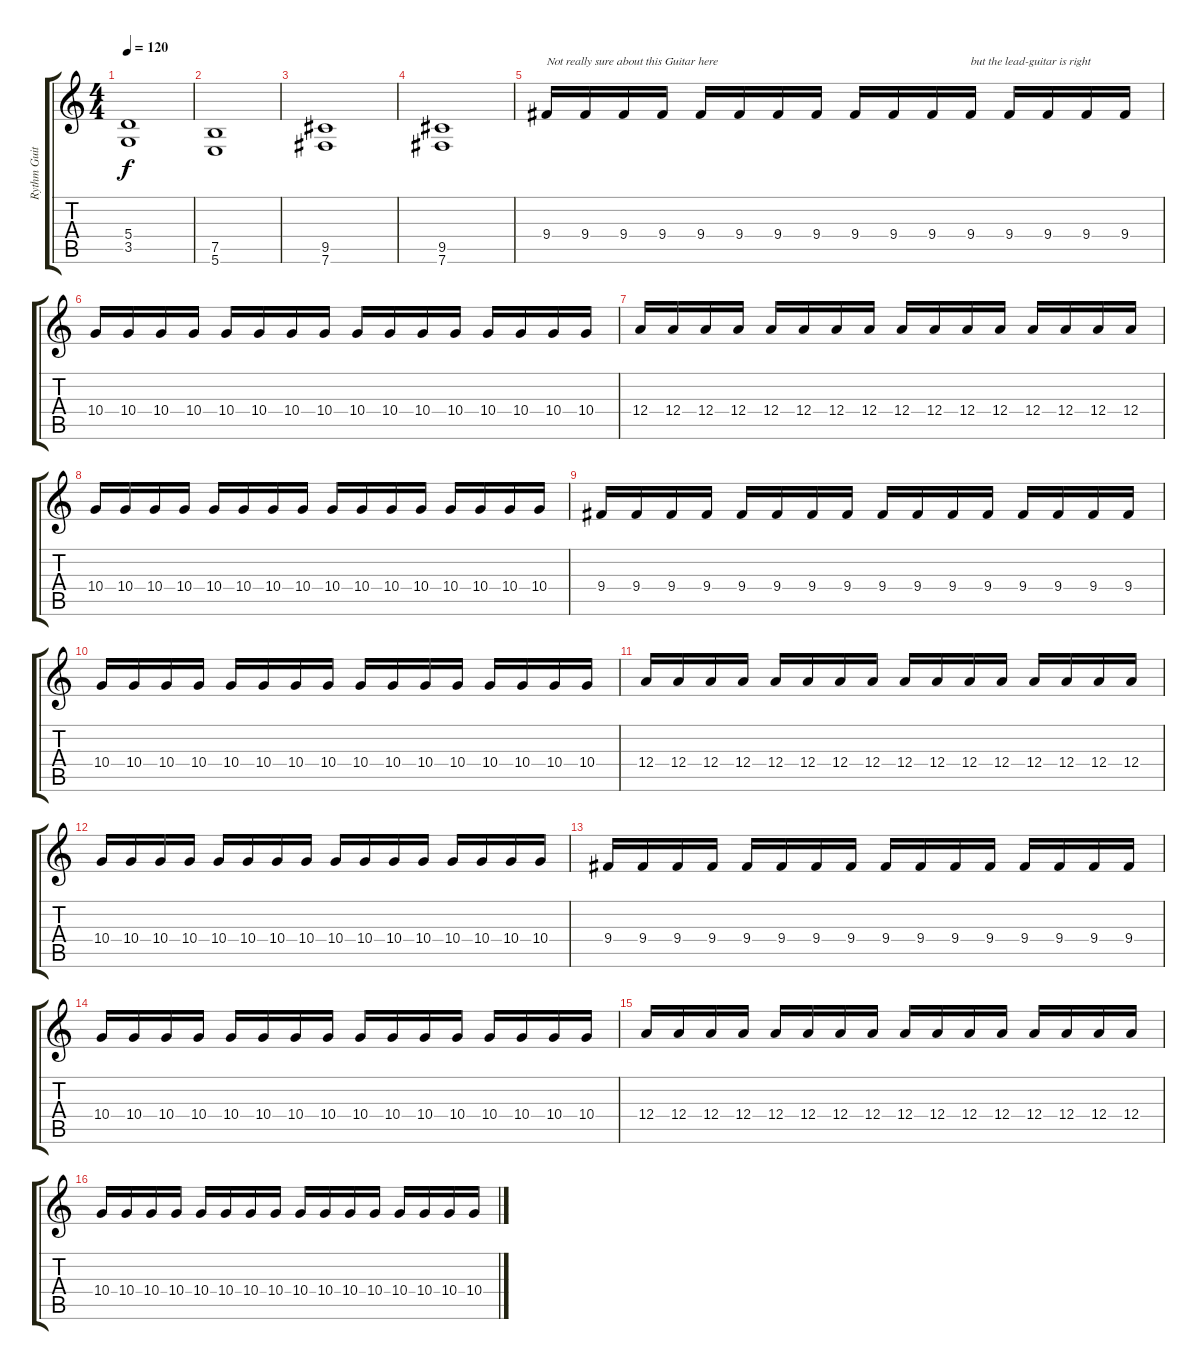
\track ("Rythm Guitar" "Rythm Guit") {instrument distortionguitar}
\staff {score tabs}
\tuning (B3 Gb3 D3 A2 E2 B1) {hide}
\ts (4 4)
\tempo 120
\clef g2
\ks c
(5.4 3.5).1{dy f} |
(7.5 5.6).1 |
(9.5 7.6).1 |
(9.5 7.6).1 |
9.4.16{txt "Not really sure about this Guitar here "} 9.4.16 9.4.16 9.4.16 9.4.16 9.4.16 9.4.16 9.4.16 9.4.16 9.4.16 9.4.16 9.4.16{txt "but the lead-guitar is right"} 9.4.16 9.4.16 9.4.16 9.4.16 |
10.4.16 10.4.16 10.4.16 10.4.16 10.4.16 10.4.16 10.4.16 10.4.16 10.4.16 10.4.16 10.4.16 10.4.16 10.4.16 10.4.16 10.4.16 10.4.16 |
12.4.16 12.4.16 12.4.16 12.4.16 12.4.16 12.4.16 12.4.16 12.4.16 12.4.16 12.4.16 12.4.16 12.4.16 12.4.16 12.4.16 12.4.16 12.4.16 |
10.4.16 10.4.16 10.4.16 10.4.16 10.4.16 10.4.16 10.4.16 10.4.16 10.4.16 10.4.16 10.4.16 10.4.16 10.4.16 10.4.16 10.4.16 10.4.16 |
9.4.16 9.4.16 9.4.16 9.4.16 9.4.16 9.4.16 9.4.16 9.4.16 9.4.16 9.4.16 9.4.16 9.4.16 9.4.16 9.4.16 9.4.16 9.4.16 |
10.4.16 10.4.16 10.4.16 10.4.16 10.4.16 10.4.16 10.4.16 10.4.16 10.4.16 10.4.16 10.4.16 10.4.16 10.4.16 10.4.16 10.4.16 10.4.16 |
12.4.16 12.4.16 12.4.16 12.4.16 12.4.16 12.4.16 12.4.16 12.4.16 12.4.16 12.4.16 12.4.16 12.4.16 12.4.16 12.4.16 12.4.16 12.4.16 |
10.4.16 10.4.16 10.4.16 10.4.16 10.4.16 10.4.16 10.4.16 10.4.16 10.4.16 10.4.16 10.4.16 10.4.16 10.4.16 10.4.16 10.4.16 10.4.16 |
9.4.16 9.4.16 9.4.16 9.4.16 9.4.16 9.4.16 9.4.16 9.4.16 9.4.16 9.4.16 9.4.16 9.4.16 9.4.16 9.4.16 9.4.16 9.4.16 |
10.4.16 10.4.16 10.4.16 10.4.16 10.4.16 10.4.16 10.4.16 10.4.16 10.4.16 10.4.16 10.4.16 10.4.16 10.4.16 10.4.16 10.4.16 10.4.16 |
12.4.16 12.4.16 12.4.16 12.4.16 12.4.16 12.4.16 12.4.16 12.4.16 12.4.16 12.4.16 12.4.16 12.4.16 12.4.16 12.4.16 12.4.16 12.4.16 |
10.4.16 10.4.16 10.4.16 10.4.16 10.4.16 10.4.16 10.4.16 10.4.16 10.4.16 10.4.16 10.4.16 10.4.16 10.4.16 10.4.16 10.4.16 10.4.16
